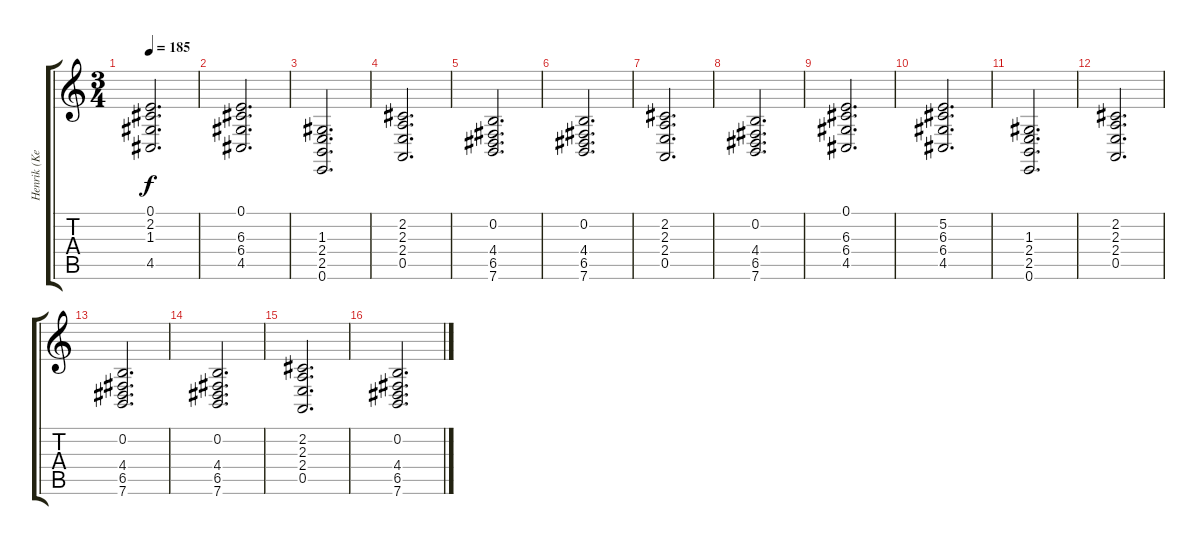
\track ("Henrik (Keyboard)" "Henrik (Ke") {instrument stringensemble1}
\staff {score tabs}
\tuning (E4 B3 G3 D3 A2 E2) {hide}
\ts (3 4)
\tempo 185
\clef g2
\ks c
(0.1 2.2 1.3 4.5).2{d dy f} |
(0.1 6.3 6.4 4.5).2{d} |
(1.3 2.4 2.5 0.6).2{d} |
(2.2 2.3 2.4 0.5).2{d} |
(0.2 4.4 6.5 7.6).2{d} |
(0.2 4.4 6.5 7.6).2{d} |
(2.2 2.3 2.4 0.5).2{d} |
(0.2 4.4 6.5 7.6).2{d} |
(0.1 6.3 6.4 4.5).2{d} |
(5.2 6.3 6.4 4.5).2{d} |
(1.3 2.4 2.5 0.6).2{d} |
(2.2 2.3 2.4 0.5).2{d} |
(0.2 4.4 6.5 7.6).2{d} |
(0.2 4.4 6.5 7.6).2{d} |
(2.2 2.3 2.4 0.5).2{d} |
(0.2 4.4 6.5 7.6).2{d}
